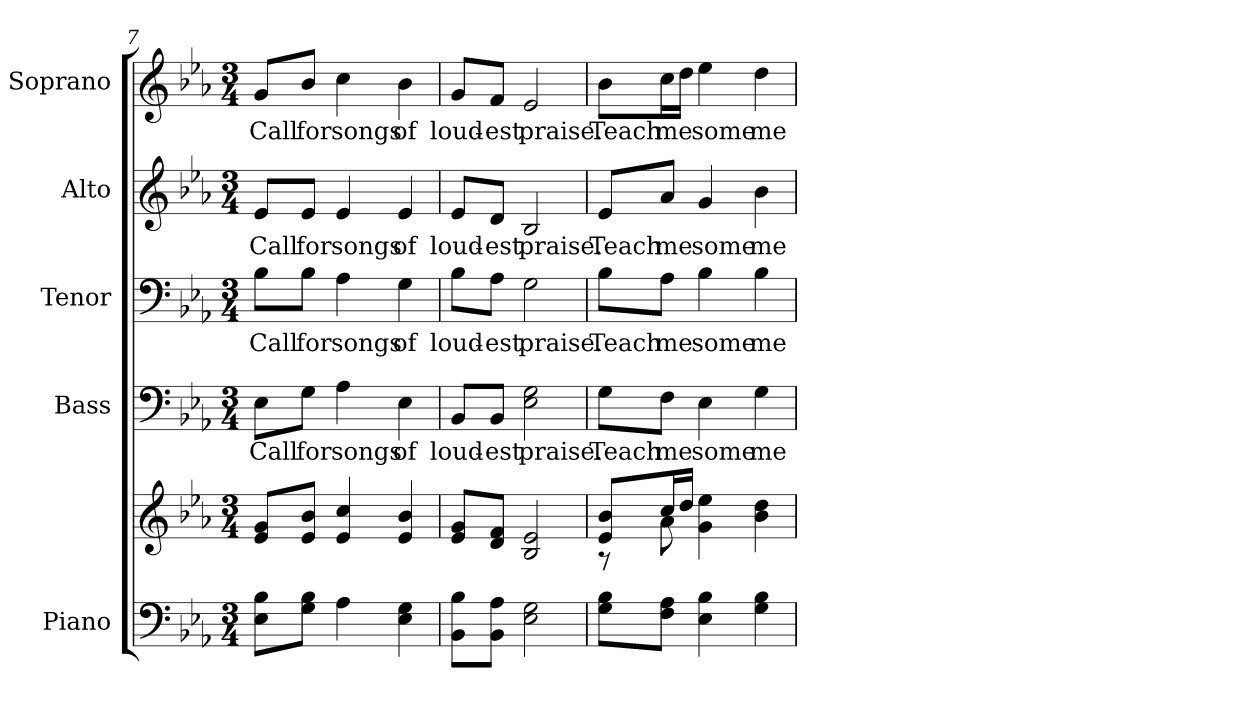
**kern	**kern	**kern	**text	**kern	**text	**kern	**text	**kern	**text
*part5	*part5	*part4	*part4	*part3	*part3	*part2	*part2	*part1	*part1
*staff6	*staff5	*staff4	*staff4	*staff3	*staff3	*staff2	*staff2	*staff1	*staff1
*I"Piano	*	*I"Bass	*	*I"Tenor	*	*I"Alto	*	*I"Soprano	*
*I'Pno.	*	*I'B.	*	*I'T.	*	*I'A.	*	*I'S.	*
!!LO:PB:g=z
*clefF4	*clefG2	*clefF4	*	*clefF4	*	*clefG2	*	*clefG2	*
*k[b-e-a-]	*k[b-e-a-]	*k[b-e-a-]	*	*k[b-e-a-]	*	*k[b-e-a-]	*	*k[b-e-a-]	*
*E-:	*E-:	*E-:	*	*E-:	*	*E-:	*	*E-:	*
*M3/4	*M3/4	*M3/4	*	*M3/4	*	*M3/4	*	*M3/4	*
=7	=7	=7	=7	=7	=7	=7	=7	=7	=7
!	!	!	!LO:LY:b:color=#000000	!	!	!	!	!	!
!	!	!	!	!	!LO:LY:b:color=#000000	!	!	!	!
!	!	!	!	!	!	!	!LO:LY:b:color=#000000	!	!
!	!	!	!	!	!	!	!	!	!LO:LY:b:color=#000000
8E-i\ 8B-iL	8e-i/ 8giL	8E-i\L	Call	8B-i\L	Call	8e-i/L	Call	8gi/L	Call
!	!	!	!LO:LY:b:color=#000000	!	!	!	!	!	!
!	!	!	!	!	!LO:LY:b:color=#000000	!	!	!	!
!	!	!	!	!	!	!	!LO:LY:b:color=#000000	!	!
!	!	!	!	!	!	!	!	!	!LO:LY:b:color=#000000
8Gi\ 8B-iJ	8e-i/ 8b-iJ	8Gi\J	for	8B-i\J	for	8e-i/J	for	8b-i/J	for
!	!	!	!LO:LY:b:color=#000000	!	!	!	!	!	!
!	!	!	!	!	!LO:LY:b:color=#000000	!	!	!	!
!	!	!	!	!	!	!	!LO:LY:b:color=#000000	!	!
!	!	!	!	!	!	!	!	!	!LO:LY:b:color=#000000
4A-i\	4e-i/ 4cci	4A-i\	songs	4A-i\	songs	4e-i/	songs	4cci\	songs
!	!	!	!LO:LY:b:color=#000000	!	!	!	!	!	!
!	!	!	!	!	!LO:LY:b:color=#000000	!	!	!	!
!	!	!	!	!	!	!	!LO:LY:b:color=#000000	!	!
!	!	!	!	!	!	!	!	!	!LO:LY:b:color=#000000
4E-i\ 4Gi	4e-i/ 4b-i	4E-i\	of	4Gi\	of	4e-i/	of	4b-i\	of
=8	=8	=8	=8	=8	=8	=8	=8	=8	=8
!	!	!	!LO:LY:b:color=#000000	!	!	!	!	!	!
!	!	!	!	!	!LO:LY:b:color=#000000	!	!	!	!
!	!	!	!	!	!	!	!LO:LY:b:color=#000000	!	!
!	!	!	!	!	!	!	!	!	!LO:LY:b:color=#000000
8BB-i\ 8B-iL	8e-i/ 8giL	8BB-i/L	loud-	8B-i\L	loud-	8e-i/L	loud-	8gi/L	loud-
!	!	!	!LO:LY:b:color=#000000	!	!	!	!	!	!
!	!	!	!	!	!LO:LY:b:color=#000000	!	!	!	!
!	!	!	!	!	!	!	!LO:LY:b:color=#000000	!	!
!	!	!	!	!	!	!	!	!	!LO:LY:b:color=#000000
8BB-i\ 8A-iJ	8di/ 8fiJ	8BB-i/J	-est	8A-i\J	-est	8di/J	-est	8fi/J	-est
!	!	!	!LO:LY:b:color=#000000	!	!	!	!	!	!
!	!	!	!	!	!LO:LY:b:color=#000000	!	!	!	!
!	!	!	!	!	!	!	!LO:LY:b:color=#000000	!	!
!	!	!	!	!	!	!	!	!	!LO:LY:b:color=#000000
2E-i\ 2Gi	2B-i/ 2e-i	2E-i\ 2Gi	praise.	2Gi\	praise.	2B-i/	praise.	2e-i/	praise.
!!LO:PB:g=z
=9	=9	=9	=9	=9	=9	=9	=9	=9	=9
*	*^	*	*	*	*	*	*	*	*
!	!	!	!	!LO:LY:b:color=#000000	!	!	!	!	!	!
!	!	!	!	!	!	!LO:LY:b:color=#000000	!	!	!	!
!	!	!	!	!	!	!	!	!LO:LY:b:color=#000000	!	!
!	!	!	!	!	!	!	!	!	!	!LO:LY:b:color=#000000
8Gi\ 8B-iL	8e-i/ 8b-iL	8r	8Gi\L	Teach	8B-i\L	Teach	8e-i/L	Teach	8b-i\L	Teach
!	!	!	!	!LO:LY:b:color=#000000	!	!	!	!	!	!
!	!	!	!	!	!	!LO:LY:b:color=#000000	!	!	!	!
!	!	!	!	!	!	!	!	!LO:LY:b:color=#000000	!	!
!	!	!	!	!	!	!	!	!	!	!LO:LY:b:color=#000000
8Fi\ 8A-iJ	16cci/L	8a-i\	8Fi\J	me	8A-i\J	me	8a-i/J	me	16cci\L	me
.	16ddi/JJ	.	.	.	.	.	.	.	16ddi\JJ	.
!	!	!	!	!LO:LY:b:color=#000000	!	!	!	!	!	!
!	!	!	!	!	!	!LO:LY:b:color=#000000	!	!	!	!
!	!	!	!	!	!	!	!	!LO:LY:b:color=#000000	!	!
!	!	!	!	!	!	!	!	!	!	!LO:LY:b:color=#000000
4E-i\ 4B-i	4gi\ 4ee-i	2ryy	4E-i\	some	4B-i\	some	4gi/	some	4ee-i\	some
!	!	!	!	!LO:LY:b:color=#000000	!	!	!	!	!	!
!	!	!	!	!	!	!LO:LY:b:color=#000000	!	!	!	!
!	!	!	!	!	!	!	!	!LO:LY:b:color=#000000	!	!
!	!	!	!	!	!	!	!	!	!	!LO:LY:b:color=#000000
4Gi\ 4B-i	4b-i\ 4ddi	.	4Gi\	me-	4B-i\	me-	4b-i\	me-	4ddi\	me-
*	*v	*v	*	*	*	*	*	*	*	*
=	=	=	=	=	=	=	=	=	=
*-	*-	*-	*-	*-	*-	*-	*-	*-	*-
